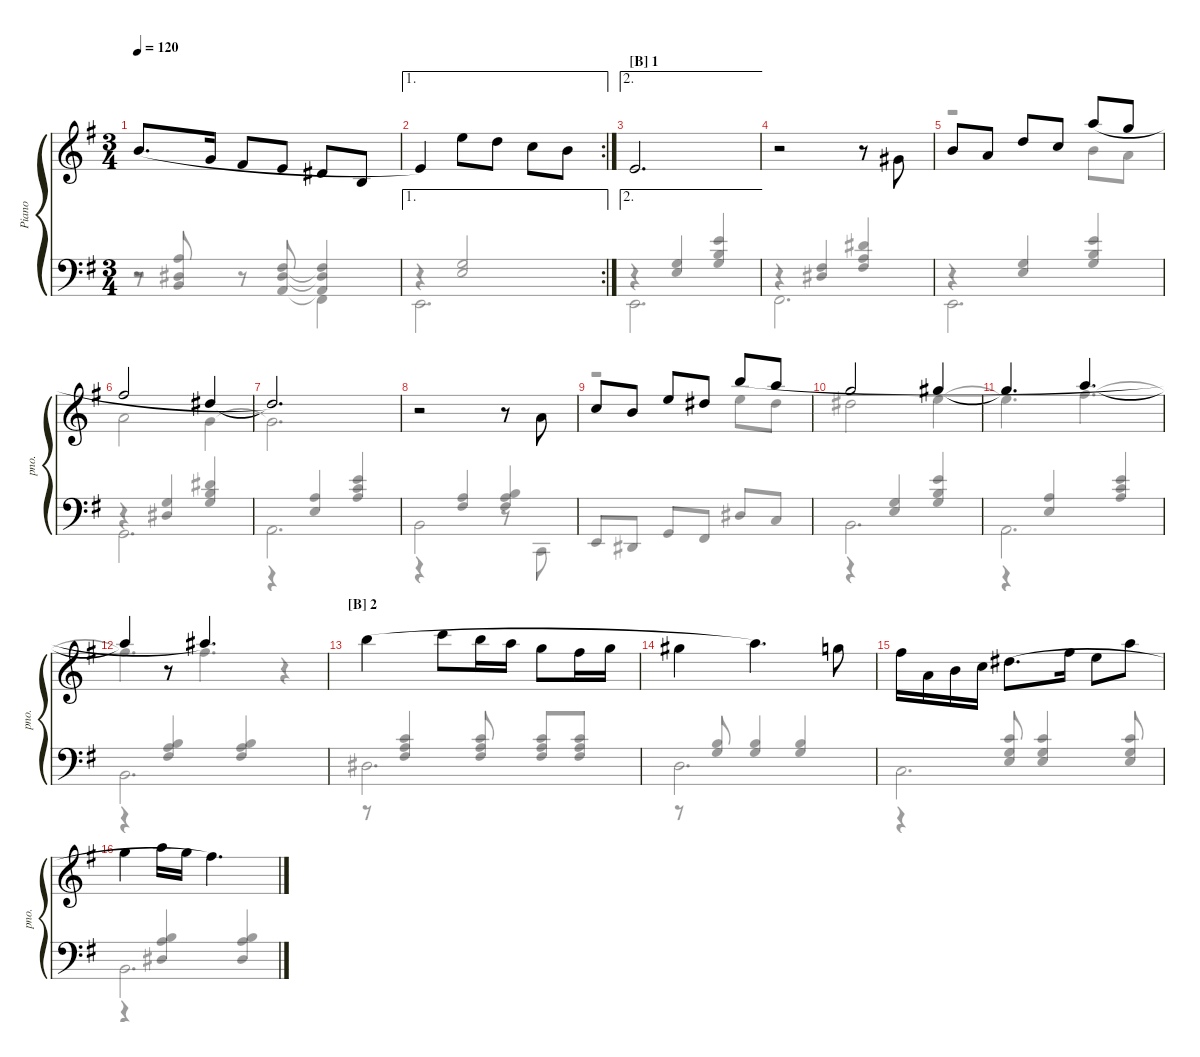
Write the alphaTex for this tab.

\defaultSystemsLayout 4
\hideDynamics
\singleTrackTrackNamePolicy allsystems
\multiTrackTrackNamePolicy hidden
\firstSystemTrackNameMode fullname
\track ("Piano" "pno.") {instrument acousticgrandpiano}
\staff {score}
\tuning (E4 B3 G3 D3 A2 E2)
\voice
\ts (3 4)
\tempo 120
\clef g2
\ks eminor
7.1{acc forcenatural}.8{d dy mf legatoorigin beam Up} 3.1{acc forcenatural}.16{legatoorigin beam Up} 2.1{acc #}.8{legatoorigin beam Up} 0.1{acc forcenatural}.8{legatoorigin beam Up} 4.2{acc #}.8{legatoorigin beam Up} 0.2{acc forcenatural}.8{legatoorigin beam Up} |
\ae 1
\rc 2
0.1{acc forcenatural}.4{beam Up} 12.1{acc forcenatural}.8{beam Down} 10.1{acc forcenatural}.8{beam Down} 8.1{acc forcenatural}.8{beam Down} 7.1{acc forcenatural}.8{beam Down} |
\ae 2
\section ("B" "1")
0.1{acc forcenatural}.2{d beam Up} |
r.2{beam Down} r.8{beam Down} 4.1{acc #}.8{beam Up} |
7.1{acc forcenatural}.8{beam Up} 5.1{acc forcenatural}.8{beam Up} 10.1{acc forcenatural}.8{beam Up} 8.1{acc forcenatural}.8{beam Up} 17.1{acc forcenatural}.8{legatoorigin beam Up} 15.1{acc forcenatural}.8{legatoorigin beam Up} |
14.1{acc #}.2{legatoorigin beam Up} 11.1{acc #}.4{legatoorigin beam Up} |
11.1{t acc #}.2{d beam Up} |
r.2{beam Down} r.8{beam Down} 5.1{acc forcenatural}.8{beam Up} |
8.1{acc forcenatural}.8{beam Up} 7.1{acc forcenatural}.8{beam Up} 12.1{acc forcenatural}.8{beam Up} 11.1{acc #}.8{beam Up} 19.1{acc forcenatural}.8{legatoorigin beam Up} 17.1{acc forcenatural}.8{legatoorigin beam Up} |
15.1{acc forcenatural}.2{legatoorigin beam Up} 16.1{acc #}.4{legatoorigin beam Up} |
16.1{t acc #}.4{d legatoorigin beam Up} 17.1{acc forcenatural}.4{d legatoorigin beam Up} |
17.1{t acc forcenatural}.4{legatoorigin beam Up} r.8{legatoorigin beam Up} 18.1{acc #}.4{d beam Up} |
\section ("B" "2")
19.1{acc forcenatural}.4{legatoorigin beam Down} 20.1{acc forcenatural}.8{legatoorigin beam Down} 19.1{acc forcenatural}.16{legatoorigin beam Down} 17.1{acc forcenatural}.16{legatoorigin beam Down} 15.1{acc forcenatural}.8{legatoorigin beam Down} 14.1{acc #}.16{legatoorigin beam Down} 15.1{acc forcenatural}.16{legatoorigin beam Down} |
16.1{acc #}.4{legatoorigin beam Down} 17.1{acc forcenatural}.4{d beam Down} 15.1{acc forcenatural}.8{beam Down} |
14.1{acc #}.16{beam Down} 5.1{acc forcenatural}.16{beam Down} 7.1{acc forcenatural}.16{beam Down} 8.1{acc forcenatural}.16{beam Down} 11.1{acc #}.8{d legatoorigin beam Down} 14.1{acc #}.16{legatoorigin beam Down} 12.1{acc forcenatural}.8{legatoorigin beam Down} 17.1{acc forcenatural}.8{legatoorigin beam Down} |
15.1{acc forcenatural}.4{legatoorigin beam Down} 17.1{acc forcenatural}.16{legatoorigin beam Down} 15.1{acc forcenatural}.16{legatoorigin beam Down} 14.1{acc #}.4{d beam Down}
\voice
\clef g2
\ottava regular
\simile none
\ks eminor
|
|
|
|
r.2{beam Down} 16.3{acc forcenatural}.8{beam Down} 14.3{acc forcenatural}.8{beam Down} |
14.3{acc forcenatural}.2{beam Down} 12.3{acc forcenatural}.4{beam Down} |
12.3{t acc forcenatural}.2{d beam Down} |
|
r.2{beam Down} 17.2{acc forcenatural}.8{beam Down} 20.3{acc #}.8{beam Down} |
20.3{acc #}.2{beam Down} 17.2{acc forcenatural}.4{beam Down} |
17.2{t acc forcenatural}.4{d beam Down} 19.2{acc #}.4{d beam Down} |
19.2{t acc #}.4{d beam Down} 19.2{acc #}.4{d beam Down} r.4{beam Down} |
|
|
|
\staff {score}
\tuning (G2 D2 A1 E1 B0)
\voice
\clef f4
\ottava regular
\simile none
\ks eminor
|
|
|
|
|
|
|
|
|
|
|
|
|
|
|
\voice
\clef f4
\ottava regular
\simile none
\ks eminor
|
|
|
|
|
|
|
|
|
|
|
|
|
|
|
\voice
\clef f4
\ottava regular
\simile none
\ks eminor
r.8{dy mp beam Up} (14.1{acc forcenatural} 13.2{acc #} 14.3{acc forcenatural}).8{beam Up} r.8{beam Up} (11.1{acc #} 13.2{acc #} 12.3{acc forcenatural}).8{beam Up} (11.1{t acc #} 13.2{t acc #} 12.3{t acc forcenatural}).4{beam Up} |
r.4{beam Up} (12.1{acc forcenatural} 14.2{acc forcenatural}).2{beam Up} |
r.4{beam Up} (17.2{acc forcenatural} 19.3{acc forcenatural}).4{beam Up} (21.1{acc forcenatural} 21.2{acc forcenatural} 22.3{acc forcenatural}).4{beam Up} |
r.4{beam Up} (11.1{acc #} 13.2{acc #}).4{beam Up} (20.1{acc #} 19.2{acc forcenatural} 21.3{acc #}).4{beam Up} |
r.4{beam Up} (17.2{acc forcenatural} 19.3{acc forcenatural}).4{beam Up} (21.1{acc forcenatural} 21.2{acc forcenatural} 22.3{acc forcenatural}).4{beam Up} |
r.4{beam Up} (12.1{acc forcenatural} 13.2{acc #}).4{beam Up} (20.1{acc #} 17.2{acc forcenatural} 26.3{acc forcenatural}).4{beam Up} |
r.4{beam Up} (14.1{acc forcenatural} 14.2{acc forcenatural}).4{beam Up} (21.1{acc forcenatural} 24.3{acc forcenatural} 22.2{acc forcenatural}).4{beam Up} |
r.4{beam Up} (19.2{acc forcenatural} 21.3{acc #}).4{beam Up} (16.1{acc forcenatural} 19.2{acc forcenatural} 21.3{acc #}).4{beam Up} |
|
r.4{beam Up} (12.1{acc forcenatural} 14.2{acc forcenatural}).4{beam Up} (21.1{acc forcenatural} 21.2{acc forcenatural} 22.3{acc forcenatural}).4{beam Up} |
r.4{beam Up} (14.1{acc forcenatural} 14.2{acc forcenatural}).4{beam Up} (21.1{acc forcenatural} 24.3{acc forcenatural} 22.2{acc forcenatural}).4{beam Up} |
r.4{beam Up} (16.1{acc forcenatural} 19.2{acc forcenatural} 21.3{acc #}).4{beam Up} (16.1{acc forcenatural} 19.2{acc forcenatural} 21.3{acc #}).4{beam Up} |
r.8{beam Up} (17.1{acc forcenatural} 19.2{acc forcenatural} 21.3{acc #}).4{dy mf beam Up} (17.1{acc forcenatural} 19.2{acc forcenatural} 21.3{acc #}).8{beam Up} (17.1{acc forcenatural} 19.2{acc forcenatural} 21.3{acc #}).8{beam Up} (17.1{acc forcenatural} 19.2{acc forcenatural} 21.3{acc #}).8{beam Up} |
r.8{beam Up} (16.1{acc forcenatural} 17.2{acc forcenatural}).8{beam Up} (16.1{acc forcenatural} 17.2{acc forcenatural}).4{beam Up} (16.1{acc forcenatural} 17.2{acc forcenatural}).4{beam Up} |
r.4{beam Up} (17.1{acc forcenatural} 17.2{acc forcenatural} 19.3{acc forcenatural}).8{beam Up} (17.1{acc forcenatural} 17.2{acc forcenatural} 19.3{acc forcenatural}).4{beam Up} (17.1{acc forcenatural} 17.2{acc forcenatural} 19.3{acc forcenatural}).8{beam Up} |
r.4{beam Up} (16.1{acc forcenatural} 19.2{acc forcenatural} 18.3{acc #}).4{beam Up} (16.1{acc forcenatural} 19.2{acc forcenatural} 18.3{acc #}).4{beam Up}
\voice
\clef f4
\ottava regular
\simile none
\ks eminor
r.2{dy mp beam Down} 4.2{acc #}.4{dy mf beam Down} |
2.2{acc forcenatural}.2{d dy mp beam Down} |
2.2{acc forcenatural}.2{d beam Down} |
4.2{acc #}.2{d beam Down} |
2.2{acc forcenatural}.2{d beam Down} |
0.1{acc forcenatural}.2{d beam Down} |
2.1{acc forcenatural}.2{d beam Down} |
4.1{acc forcenatural}.2{beam Down} r.8{beam Down} 3.3{acc forcenatural}.8{beam Down} |
2.2{acc forcenatural}.8{beam Up} 1.2{acc #}.8{beam Up} 5.2{acc forcenatural}.8{beam Up} 4.2{acc #}.8{beam Up} 23.4{acc #}.8{beam Up} 15.3{acc forcenatural}.8{beam Up} |
9.2{acc forcenatural}.2{d beam Down} |
2.1{acc forcenatural}.2{d beam Down} |
4.1{acc forcenatural}.2{d beam Down} |
8.1{acc #}.2{d beam Down} |
7.1{acc forcenatural}.2{d beam Down} |
5.1{acc forcenatural}.2{d beam Down} |
4.1{acc forcenatural}.2{d beam Down}
